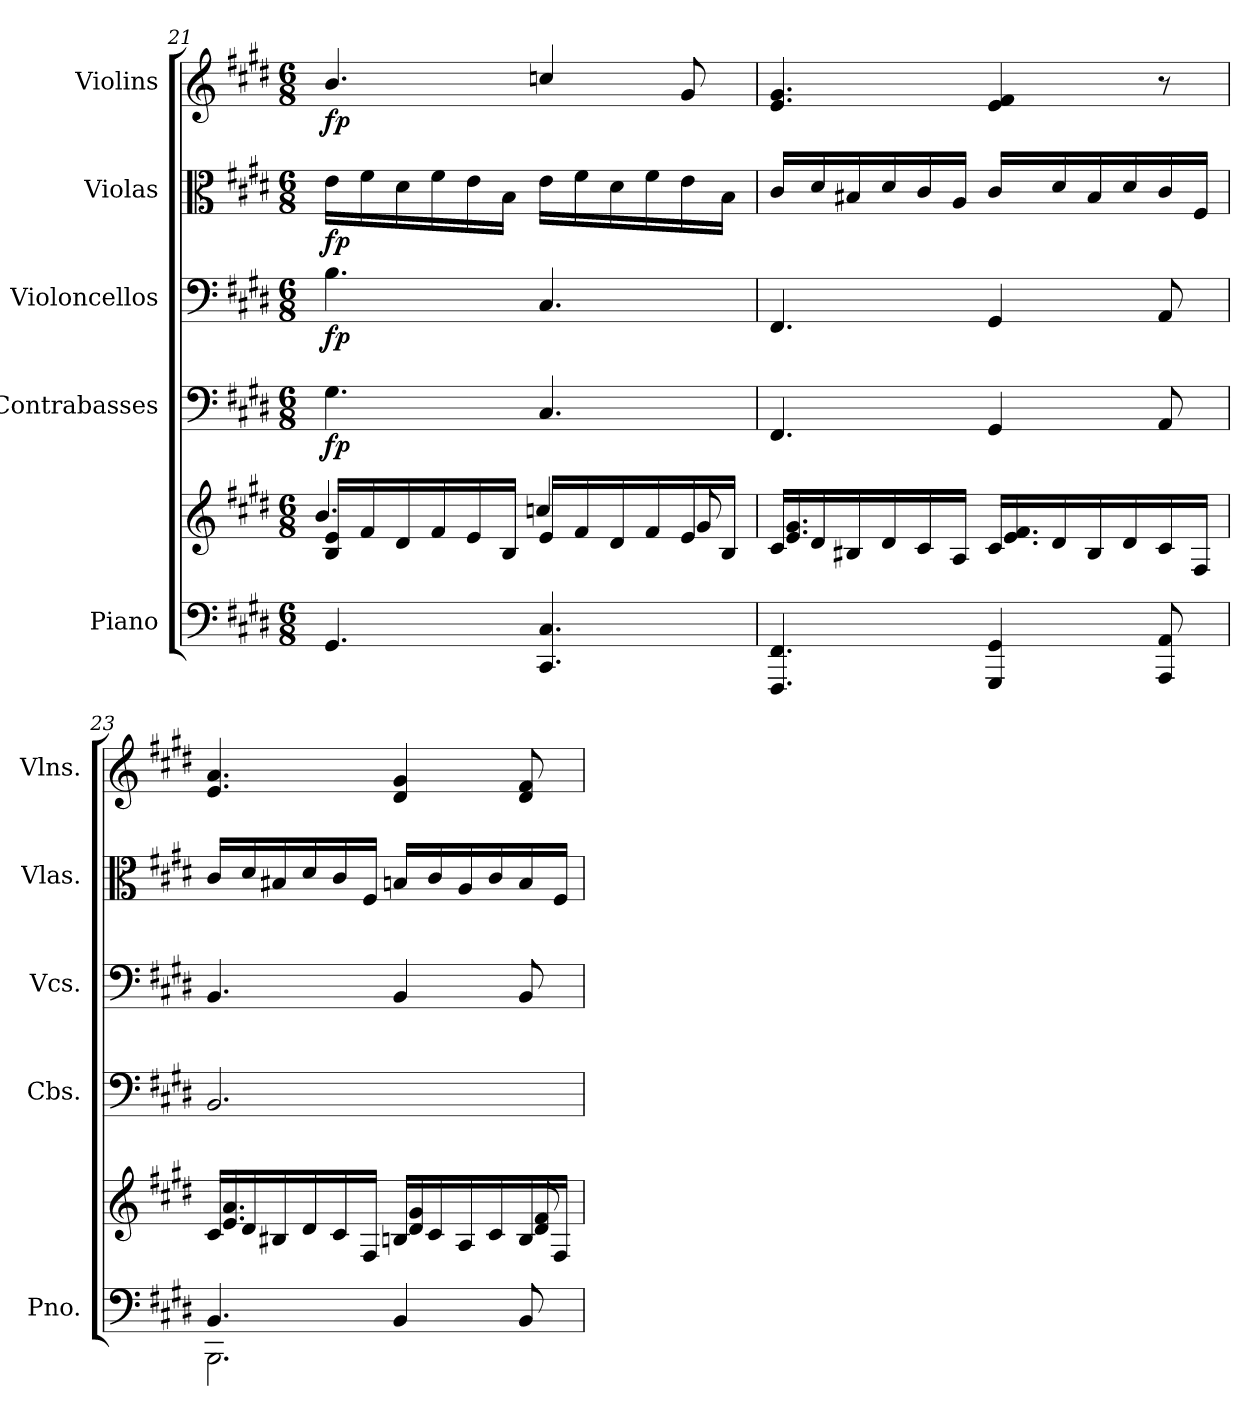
**kern	**kern	**kern	**dynam	**kern	**dynam	**kern	**dynam	**kern	**dynam
*part5	*part5	*part4	*part4	*part3	*part3	*part2	*part2	*part1	*part1
*staff6	*staff5	*staff4	*staff4	*staff3	*staff3	*staff2	*staff2	*staff1	*staff1
*I"Piano	*	*I"Contrabasses	*	*I"Violoncellos	*	*I"Violas	*	*I"Violins	*
*I'Pno.	*	*I'Cbs.	*	*I'Vcs.	*	*I'Vlas.	*	*I'Vlns.	*
*clefF4	*clefG2	*clefF4	*	*clefF4	*	*clefC3	*	*clefG2	*
*	*	*ITrd7c12	*	*	*	*	*	*	*
*k[f#c#g#d#]	*k[f#c#g#d#]	*k[f#c#g#d#]	*	*k[f#c#g#d#]	*	*k[f#c#g#d#]	*	*k[f#c#g#d#]	*
*M6/8	*M6/8	*M6/8	*	*M6/8	*	*M6/8	*	*M6/8	*
=21	=21	=21	=21	=21	=21	=21	=21	=21	=21
*	*^	*	*	*	*	*	*	*	*
!	!	!	!	!LO:DY:b	!	!LO:DY:b	!	!LO:DY:b	!	!LO:DY:b
4.GG#/	16B/ 16e/LL	4.b/	4.GG#\	fp	4.B\	fp	16e\LL	fp	4.b/	fp
.	16f#/	.	.	.	.	.	16f#\	.	.	.
.	16d#/	.	.	.	.	.	16d#\	.	.	.
.	16f#/	.	.	.	.	.	16f#\	.	.	.
.	16e/	.	.	.	.	.	16e\	.	.	.
.	16B/JJ	.	.	.	.	.	16B\JJ	.	.	.
4.CC#/ 4.C#/	16e/LL	4ccn/	4.CC#/	.	4.C#/	.	16e\LL	.	4ccn/	.
.	16f#/	.	.	.	.	.	16f#\	.	.	.
.	16d#/	.	.	.	.	.	16d#\	.	.	.
.	16f#/	.	.	.	.	.	16f#\	.	.	.
.	16e/	8g#/	.	.	.	.	16e\	.	8g#/	.
.	16B/JJ	.	.	.	.	.	16B\JJ	.	.	.
=22	=22	=22	=22	=22	=22	=22	=22	=22	=22	=22
4.FFF#/ 4.FF#/	16c#/LL	4.e/ 4.g#/	4.FFF#/	.	4.FF#/	.	16c#/LL	.	4.e/ 4.g#/	.
.	16d#/	.	.	.	.	.	16d#/	.	.	.
.	16B#X/	.	.	.	.	.	16B#X/	.	.	.
.	16d#/	.	.	.	.	.	16d#/	.	.	.
.	16c#/	.	.	.	.	.	16c#/	.	.	.
.	16A/JJ	.	.	.	.	.	16A/JJ	.	.	.
4GGG#/ 4GG#/	16c#/LL	4.e/ 4.f#/	4GGG#/	.	4GG#/	.	16c#/LL	.	4e/ 4f#/	.
.	16d#/	.	.	.	.	.	16d#/	.	.	.
.	16B#/	.	.	.	.	.	16B#/	.	.	.
.	16d#/	.	.	.	.	.	16d#/	.	.	.
8AAA/ 8AA/	16c#/	.	8AAA/	.	8AA/	.	16c#/	.	8r	.
.	16F#/JJ	.	.	.	.	.	16F#/JJ	.	.	.
!!LO:LB:g=z
=23	=23	=23	=23	=23	=23	=23	=23	=23	=23	=23
*^	*	*	*	*	*	*	*	*	*	*
4.BB/	2.BBB\	16c#/LL	4.e/ 4.a/	2.BBB/	.	4.BB/	.	16c#/LL	.	4.e/ 4.a/	.
.	.	16d#/	.	.	.	.	.	16d#/	.	.	.
.	.	16B#X/	.	.	.	.	.	16B#X/	.	.	.
.	.	16d#/	.	.	.	.	.	16d#/	.	.	.
.	.	16c#/	.	.	.	.	.	16c#/	.	.	.
.	.	16F#/JJ	.	.	.	.	.	16F#/JJ	.	.	.
4BB/	.	16Bn/LL	4d#/ 4g#/	.	.	4BB/	.	16Bn/LL	.	4d#/ 4g#/	.
.	.	16c#/	.	.	.	.	.	16c#/	.	.	.
.	.	16A/	.	.	.	.	.	16A/	.	.	.
.	.	16c#/	.	.	.	.	.	16c#/	.	.	.
8BB/	.	16B/	8d#/ 8f#/	.	.	8BB/	.	16B/	.	8d#/ 8f#/	.
.	.	16F#/JJ	.	.	.	.	.	16F#/JJ	.	.	.
*v	*v	*	*	*	*	*	*	*	*	*	*
*	*v	*v	*	*	*	*	*	*	*	*
=	=	=	=	=	=	=	=	=	=
*-	*-	*-	*-	*-	*-	*-	*-	*-	*-
